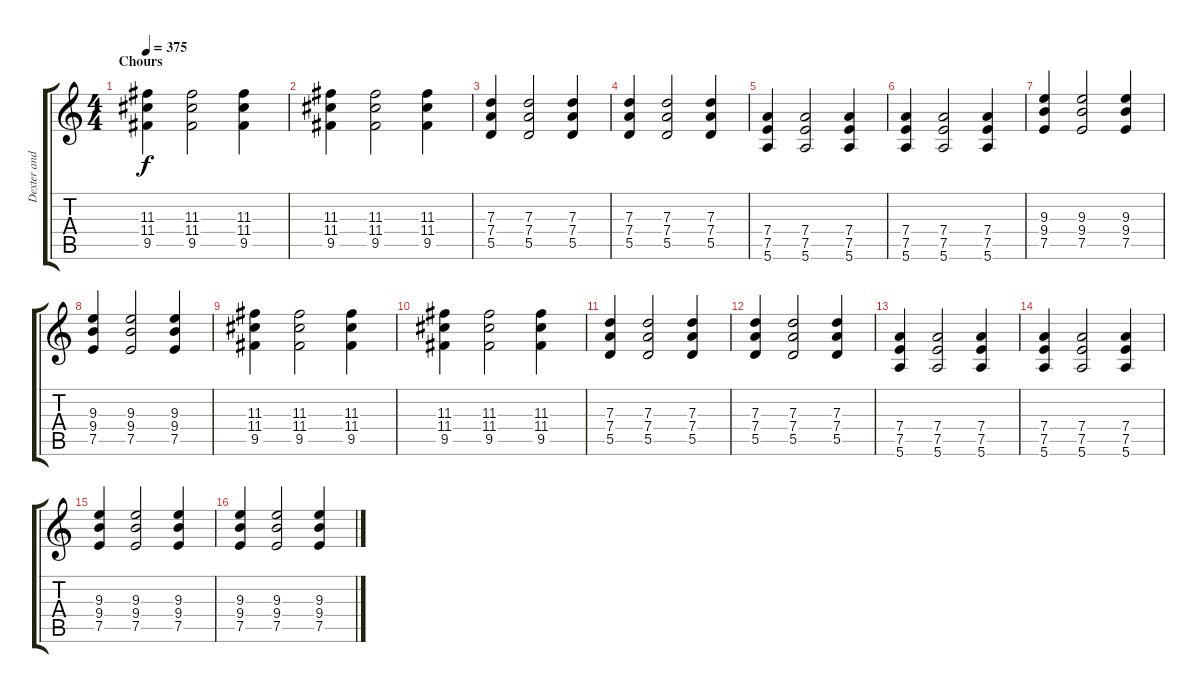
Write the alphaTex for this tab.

\track ("Dexter and Noodles (Guitars)" "Dexter and") {instrument overdrivenguitar}
\staff {score tabs}
\tuning (E4 B3 G3 D3 A2 E2) {hide}
\ts (4 4)
\section ("" "Chours")
\tempo 375
\clef g2
\ks c
(11.3 11.4 9.5).4{dy f} (11.3 11.4 9.5).2 (11.3 11.4 9.5).4 |
(11.3 11.4 9.5).4 (11.3 11.4 9.5).2 (11.3 11.4 9.5).4 |
(7.3 7.4 5.5).4 (7.3 7.4 5.5).2 (7.3 7.4 5.5).4 |
(7.3 7.4 5.5).4 (7.3 7.4 5.5).2 (7.3 7.4 5.5).4 |
(7.4 7.5 5.6).4 (7.4 7.5 5.6).2 (7.4 7.5 5.6).4 |
(7.4 7.5 5.6).4 (7.4 7.5 5.6).2 (7.4 7.5 5.6).4 |
(9.3 9.4 7.5).4 (9.3 9.4 7.5).2 (9.3 9.4 7.5).4 |
(9.3 9.4 7.5).4 (9.3 9.4 7.5).2 (9.3 9.4 7.5).4 |
(11.3 11.4 9.5).4 (11.3 11.4 9.5).2 (11.3 11.4 9.5).4 |
(11.3 11.4 9.5).4 (11.3 11.4 9.5).2 (11.3 11.4 9.5).4 |
(7.3 7.4 5.5).4 (7.3 7.4 5.5).2 (7.3 7.4 5.5).4 |
(7.3 7.4 5.5).4 (7.3 7.4 5.5).2 (7.3 7.4 5.5).4 |
(7.4 7.5 5.6).4 (7.4 7.5 5.6).2 (7.4 7.5 5.6).4 |
(7.4 7.5 5.6).4 (7.4 7.5 5.6).2 (7.4 7.5 5.6).4 |
(9.3 9.4 7.5).4 (9.3 9.4 7.5).2 (9.3 9.4 7.5).4 |
(9.3 9.4 7.5).4 (9.3 9.4 7.5).2 (9.3 9.4 7.5).4
